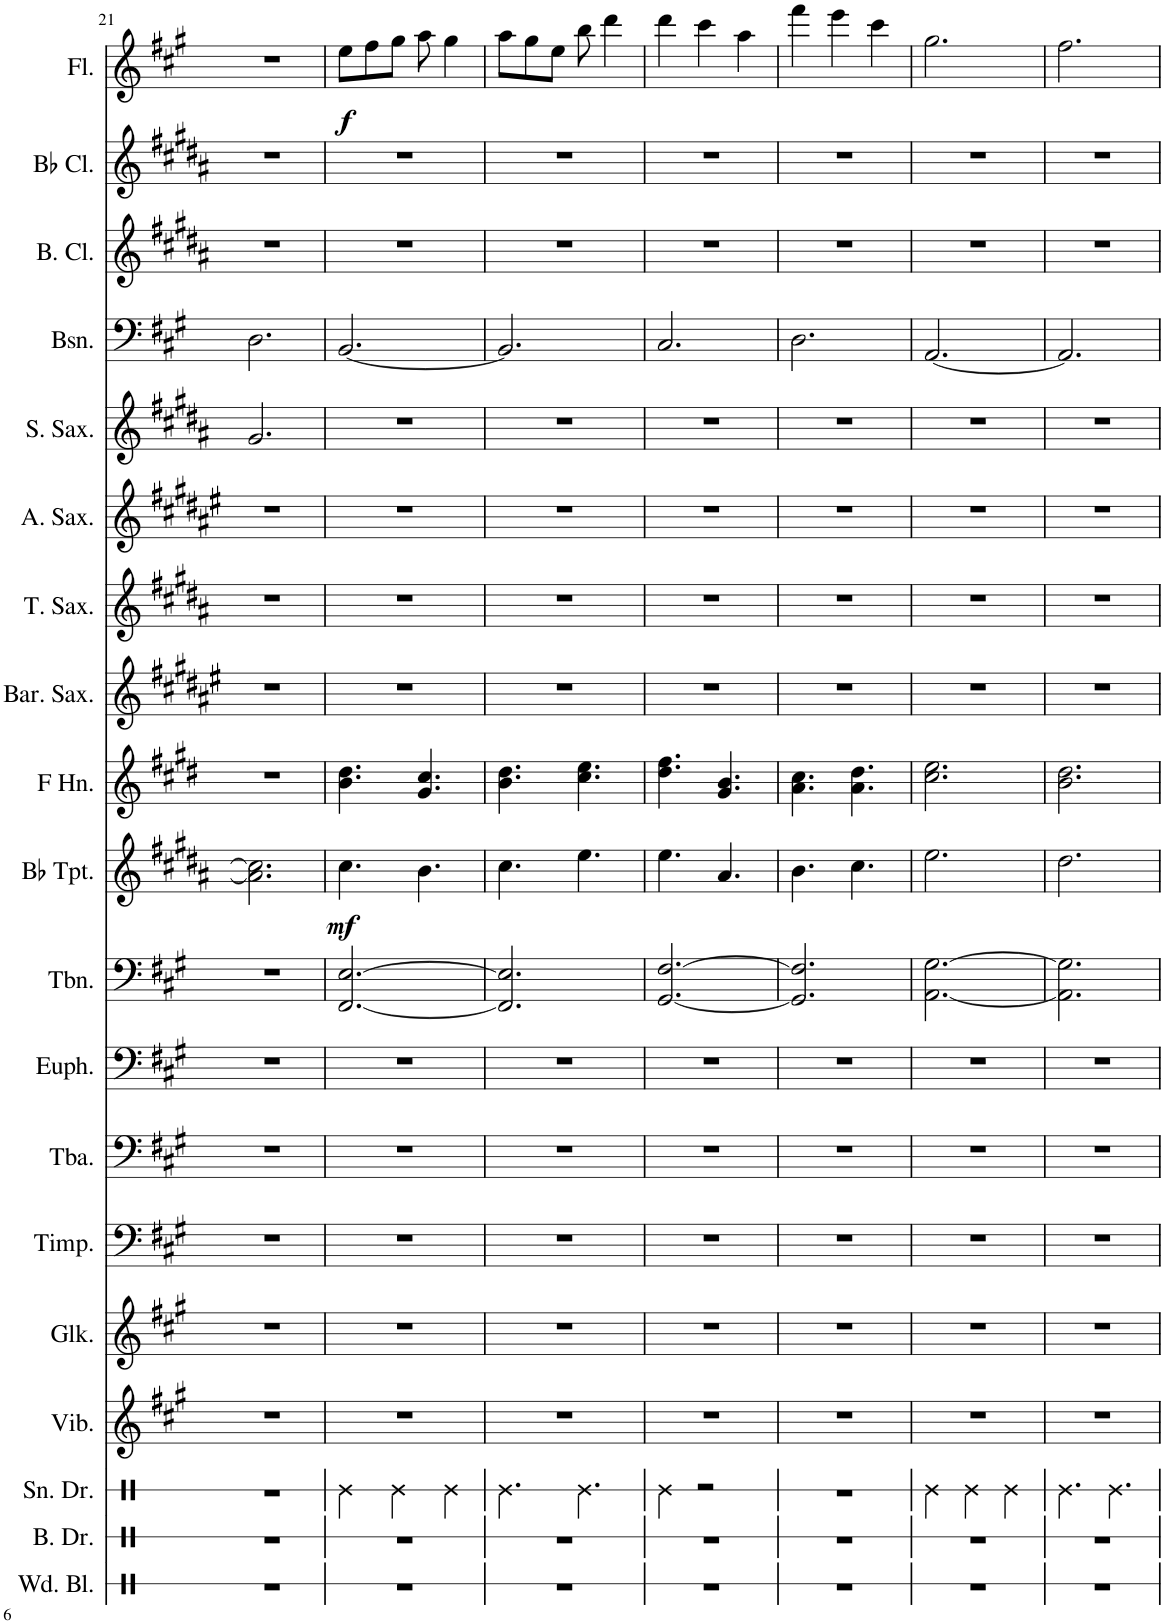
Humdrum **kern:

**kern	**kern	**kern	**kern	**kern	**kern	**kern	**kern	**kern	**kern	**dynam	**kern	**kern	**kern	**kern	**kern	**kern	**kern	**kern	**kern	**dynam
*part19	*part18	*part17	*part16	*part15	*part14	*part13	*part12	*part11	*part10	*part10	*part9	*part8	*part7	*part6	*part5	*part4	*part3	*part2	*part1	*part1
*staff19	*staff18	*staff17	*staff16	*staff15	*staff14	*staff13	*staff12	*staff11	*staff10	*staff10	*staff9	*staff8	*staff7	*staff6	*staff5	*staff4	*staff3	*staff2	*staff1	*staff1
*I"Wood Blocks	*I"Bass Drum	*I"Snare Drum	*I"Vibraphone	*I"Glockenspiel	*I"Timpani	*I"Tuba	*I"Euphonium	*I"Trombone	*I"Bb Trumpet	*	*I"Horn in F	*I"Baritone Saxophone	*I"Tenor Saxophone	*I"Alto Saxophone	*I"Soprano Saxophone	*I"Bassoon	*I"Bass Clarinet	*I"Bb Clarinet	*I"Flute	*
*I'Wd. Bl.	*I'B. Dr.	*I'Sn. Dr.	*I'Vib.	*I'Glk.	*I'Timp.	*I'Tba.	*I'Euph.	*I'Tbn.	*I'Bb Tpt.	*	*	*I'Bar. Sax.	*I'T. Sax.	*I'A. Sax.	*I'S. Sax.	*I'Bsn.	*I'B. Cl.	*I'Bb Cl.	*I'Fl.	*
!!LO:PB:g=z
*clefX	*clefX	*clefX	*clefG2	*clefG2	*clefF4	*clefF4	*clefF4	*clefF4	*clefG2	*	*clefG2	*clefG2	*clefG2	*clefG2	*clefG2	*clefF4	*clefG2	*clefG2	*clefG2	*
*	*	*	*	*Trd-14c-24	*	*	*	*	*Trd1c2	*	*Trd4c7	*Trd12c21	*Trd8c14	*Trd5c9	*Trd1c2	*	*Trd8c14	*Trd1c2	*	*
*k[]	*k[]	*k[]	*k[f#c#g#]	*k[f#c#g#]	*k[f#c#g#]	*k[f#c#g#]	*k[f#c#g#]	*k[f#c#g#]	*k[f#c#g#d#a#]	*	*k[f#c#g#d#]	*k[f#c#g#d#a#e#]	*k[f#c#g#d#a#]	*k[f#c#g#d#a#e#]	*k[f#c#g#d#a#]	*k[f#c#g#]	*k[f#c#g#d#a#]	*k[f#c#g#d#a#]	*k[f#c#g#]	*
*M6/8	*M6/8	*M6/8	*M6/8	*M6/8	*M6/8	*M6/8	*M6/8	*M6/8	*M6/8	*	*M6/8	*M6/8	*M6/8	*M6/8	*M6/8	*M6/8	*M6/8	*M6/8	*M6/8	*
=21	=21	=21	=21	=21	=21	=21	=21	=21	=21	=21	=21	=21	=21	=21	=21	=21	=21	=21	=21	=21
2.r	2.r	2.r	2.r	2.r	2.r	2.r	2.r	2.r	2.a#\] 2.cc#\]	.	2.r	2.r	2.r	2.r	2.g#/	2.D\	2.r	2.r	2.r	.
=22	=22	=22	=22	=22	=22	=22	=22	=22	=22	=22	=22	=22	=22	=22	=22	=22	=22	=22	=22	=22
!	!	!	!	!	!	!	!	!	!	!LO:DY:b	!	!	!	!	!	!	!	!	!	!LO:DY:b
2.r	2.r	4Re\	2.r	2.r	2.r	2.r	2.r	[2.FF#/ [2.E/	4.cc#\	mf	4.b\ 4.dd#\	2.r	2.r	2.r	2.r	[2.BB/	2.r	2.r	8ee\L	f
.	.	.	.	.	.	.	.	.	.	.	.	.	.	.	.	.	.	.	8ff#\	.
.	.	4Re\	.	.	.	.	.	.	.	.	.	.	.	.	.	.	.	.	8gg#\J	.
.	.	.	.	.	.	.	.	.	4.b\	.	4.g#/ 4.cc#/	.	.	.	.	.	.	.	8aa\	.
.	.	4Re\	.	.	.	.	.	.	.	.	.	.	.	.	.	.	.	.	4gg#\	.
=23	=23	=23	=23	=23	=23	=23	=23	=23	=23	=23	=23	=23	=23	=23	=23	=23	=23	=23	=23	=23
2.r	2.r	4.Re\	2.r	2.r	2.r	2.r	2.r	2.FF#/] 2.E/]	4.cc#\	.	4.b\ 4.dd#\	2.r	2.r	2.r	2.r	2.BB/]	2.r	2.r	8aa\L	.
.	.	.	.	.	.	.	.	.	.	.	.	.	.	.	.	.	.	.	8gg#\	.
.	.	.	.	.	.	.	.	.	.	.	.	.	.	.	.	.	.	.	8ee\J	.
.	.	4.Re\	.	.	.	.	.	.	4.ee\	.	4.cc#\ 4.ee\	.	.	.	.	.	.	.	8bb\	.
.	.	.	.	.	.	.	.	.	.	.	.	.	.	.	.	.	.	.	4ddd\	.
=24	=24	=24	=24	=24	=24	=24	=24	=24	=24	=24	=24	=24	=24	=24	=24	=24	=24	=24	=24	=24
2.r	2.r	4Re\	2.r	2.r	2.r	2.r	2.r	[2.GG#/ [2.F#/	4.ee\	.	4.dd#\ 4.ff#\	2.r	2.r	2.r	2.r	2.C#/	2.r	2.r	4ddd\	.
.	.	2r	.	.	.	.	.	.	.	.	.	.	.	.	.	.	.	.	4ccc#\	.
.	.	.	.	.	.	.	.	.	4.a#/	.	4.g#/ 4.b/	.	.	.	.	.	.	.	.	.
.	.	.	.	.	.	.	.	.	.	.	.	.	.	.	.	.	.	.	4aa\	.
=25	=25	=25	=25	=25	=25	=25	=25	=25	=25	=25	=25	=25	=25	=25	=25	=25	=25	=25	=25	=25
2.r	2.r	2.r	2.r	2.r	2.r	2.r	2.r	2.GG#/] 2.F#/]	4.b\	.	4.a\ 4.cc#\	2.r	2.r	2.r	2.r	2.D\	2.r	2.r	4fff#\	.
.	.	.	.	.	.	.	.	.	.	.	.	.	.	.	.	.	.	.	4eee\	.
.	.	.	.	.	.	.	.	.	4.cc#\	.	4.a\ 4.dd#\	.	.	.	.	.	.	.	.	.
.	.	.	.	.	.	.	.	.	.	.	.	.	.	.	.	.	.	.	4ccc#\	.
=26	=26	=26	=26	=26	=26	=26	=26	=26	=26	=26	=26	=26	=26	=26	=26	=26	=26	=26	=26	=26
2.r	2.r	4Re\	2.r	2.r	2.r	2.r	2.r	[2.AA\ [2.G#\	2.ee\	.	2.cc#\ 2.ee\	2.r	2.r	2.r	2.r	[2.AA/	2.r	2.r	2.gg#\	.
.	.	4Re\	.	.	.	.	.	.	.	.	.	.	.	.	.	.	.	.	.	.
.	.	4Re\	.	.	.	.	.	.	.	.	.	.	.	.	.	.	.	.	.	.
=27	=27	=27	=27	=27	=27	=27	=27	=27	=27	=27	=27	=27	=27	=27	=27	=27	=27	=27	=27	=27
2.r	2.r	4.Re\	2.r	2.r	2.r	2.r	2.r	2.AA\] 2.G#\]	2.dd#\	.	2.b\ 2.dd#\	2.r	2.r	2.r	2.r	2.AA/]	2.r	2.r	2.ff#\	.
.	.	4.Re\	.	.	.	.	.	.	.	.	.	.	.	.	.	.	.	.	.	.
=	=	=	=	=	=	=	=	=	=	=	=	=	=	=	=	=	=	=	=	=
*-	*-	*-	*-	*-	*-	*-	*-	*-	*-	*-	*-	*-	*-	*-	*-	*-	*-	*-	*-	*-
